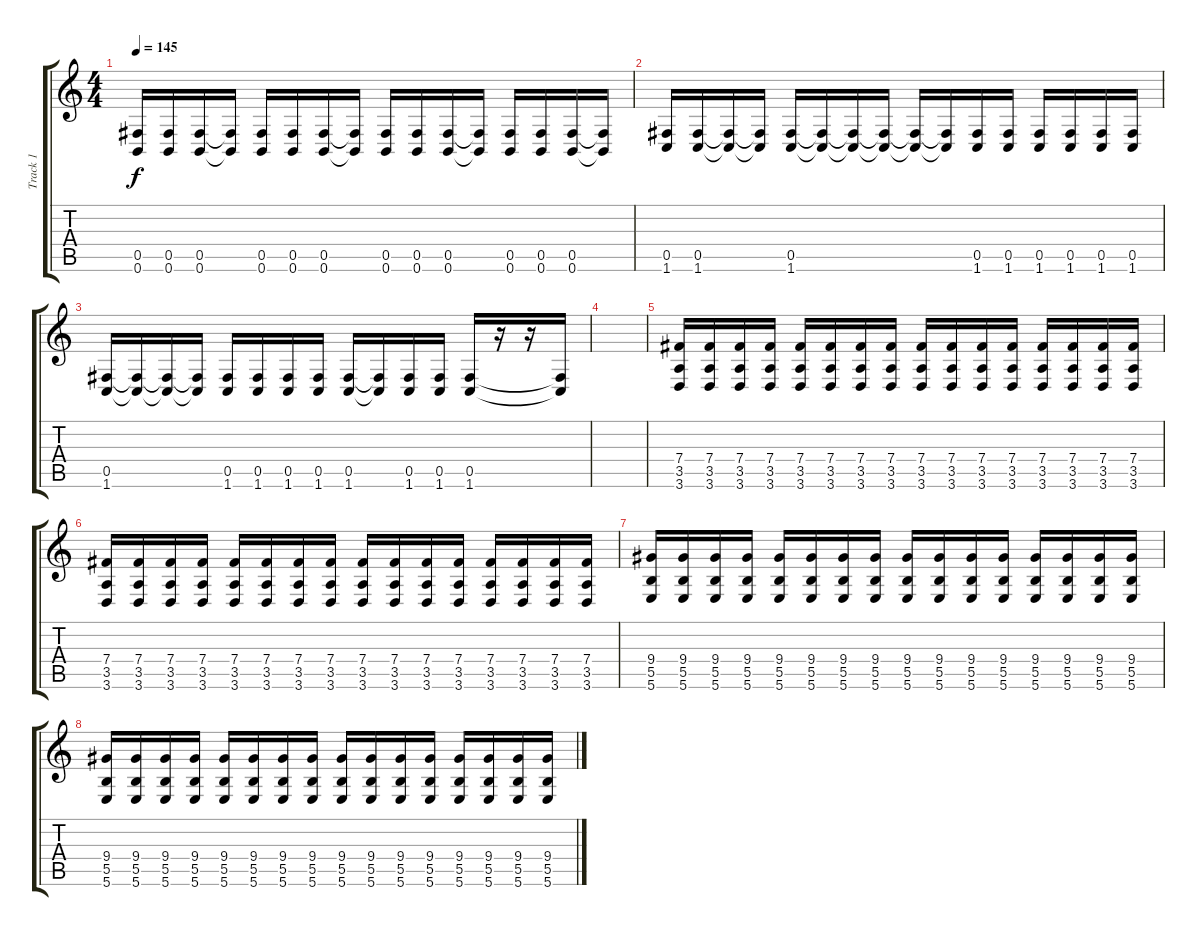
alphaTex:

\track ("Track 1" "Track 1") {instrument distortionguitar}
\staff {score tabs}
\tuning (Db4 Ab3 E3 B2 Gb2 B1) {hide}
\ts (4 4)
\tempo 145
\clef g2
\ks c
(0.5 0.6).16{dy f} (0.5 0.6).16 (0.5 0.6).16 (0.5{t} 0.6{t}).16 (0.5 0.6).16 (0.5 0.6).16 (0.5 0.6).16 (0.5{t} 0.6{t}).16 (0.5 0.6).16 (0.5 0.6).16 (0.5 0.6).16 (0.5{t} 0.6{t}).16 (0.5 0.6).16 (0.5 0.6).16 (0.5 0.6).16 (0.5{t} 0.6{t}).16 |
(0.5 1.6).16 (0.5 1.6).16 (0.5{t} 1.6{t}).16 (0.5{t} 1.6{t}).16 (0.5 1.6).16 (0.5{t} 1.6{t}).16 (0.5{t} 1.6{t}).16 (0.5{t} 1.6{t}).16 (0.5{t} 1.6{t}).16 (0.5{t} 1.6{t}).16 (0.5 1.6).16 (0.5 1.6).16 (0.5 1.6).16 (0.5 1.6).16 (0.5 1.6).16 (0.5 1.6).16 |
(0.5 1.6).16 (0.5{t} 1.6{t}).16 (0.5{t} 1.6{t}).16 (0.5{t} 1.6{t}).16 (0.5 1.6).16 (0.5 1.6).16 (0.5 1.6).16 (0.5 1.6).16 (0.5 1.6).16 (0.5{t} 1.6{t}).16 (0.5 1.6).16 (0.5 1.6).16 (0.5 1.6).16 r.16 r.16 (0.5{t} 1.6{t}).16 |
|
(7.4 3.5 3.6).16 (7.4 3.5 3.6).16 (7.4 3.5 3.6).16 (7.4 3.5 3.6).16 (7.4 3.5 3.6).16 (7.4 3.5 3.6).16 (7.4 3.5 3.6).16 (7.4 3.5 3.6).16 (7.4 3.5 3.6).16 (7.4 3.5 3.6).16 (7.4 3.5 3.6).16 (7.4 3.5 3.6).16 (7.4 3.5 3.6).16 (7.4 3.5 3.6).16 (7.4 3.5 3.6).16 (7.4 3.5 3.6).16 |
(7.4 3.5 3.6).16 (7.4 3.5 3.6).16 (7.4 3.5 3.6).16 (7.4 3.5 3.6).16 (7.4 3.5 3.6).16 (7.4 3.5 3.6).16 (7.4 3.5 3.6).16 (7.4 3.5 3.6).16 (7.4 3.5 3.6).16 (7.4 3.5 3.6).16 (7.4 3.5 3.6).16 (7.4 3.5 3.6).16 (7.4 3.5 3.6).16 (7.4 3.5 3.6).16 (7.4 3.5 3.6).16 (7.4 3.5 3.6).16 |
(9.4 5.5 5.6).16 (9.4 5.5 5.6).16 (9.4 5.5 5.6).16 (9.4 5.5 5.6).16 (9.4 5.5 5.6).16 (9.4 5.5 5.6).16 (9.4 5.5 5.6).16 (9.4 5.5 5.6).16 (9.4 5.5 5.6).16 (9.4 5.5 5.6).16 (9.4 5.5 5.6).16 (9.4 5.5 5.6).16 (9.4 5.5 5.6).16 (9.4 5.5 5.6).16 (9.4 5.5 5.6).16 (9.4 5.5 5.6).16 |
(9.4 5.5 5.6).16 (9.4 5.5 5.6).16 (9.4 5.5 5.6).16 (9.4 5.5 5.6).16 (9.4 5.5 5.6).16 (9.4 5.5 5.6).16 (9.4 5.5 5.6).16 (9.4 5.5 5.6).16 (9.4 5.5 5.6).16 (9.4 5.5 5.6).16 (9.4 5.5 5.6).16 (9.4 5.5 5.6).16 (9.4 5.5 5.6).16 (9.4 5.5 5.6).16 (9.4 5.5 5.6).16 (9.4 5.5 5.6).16
